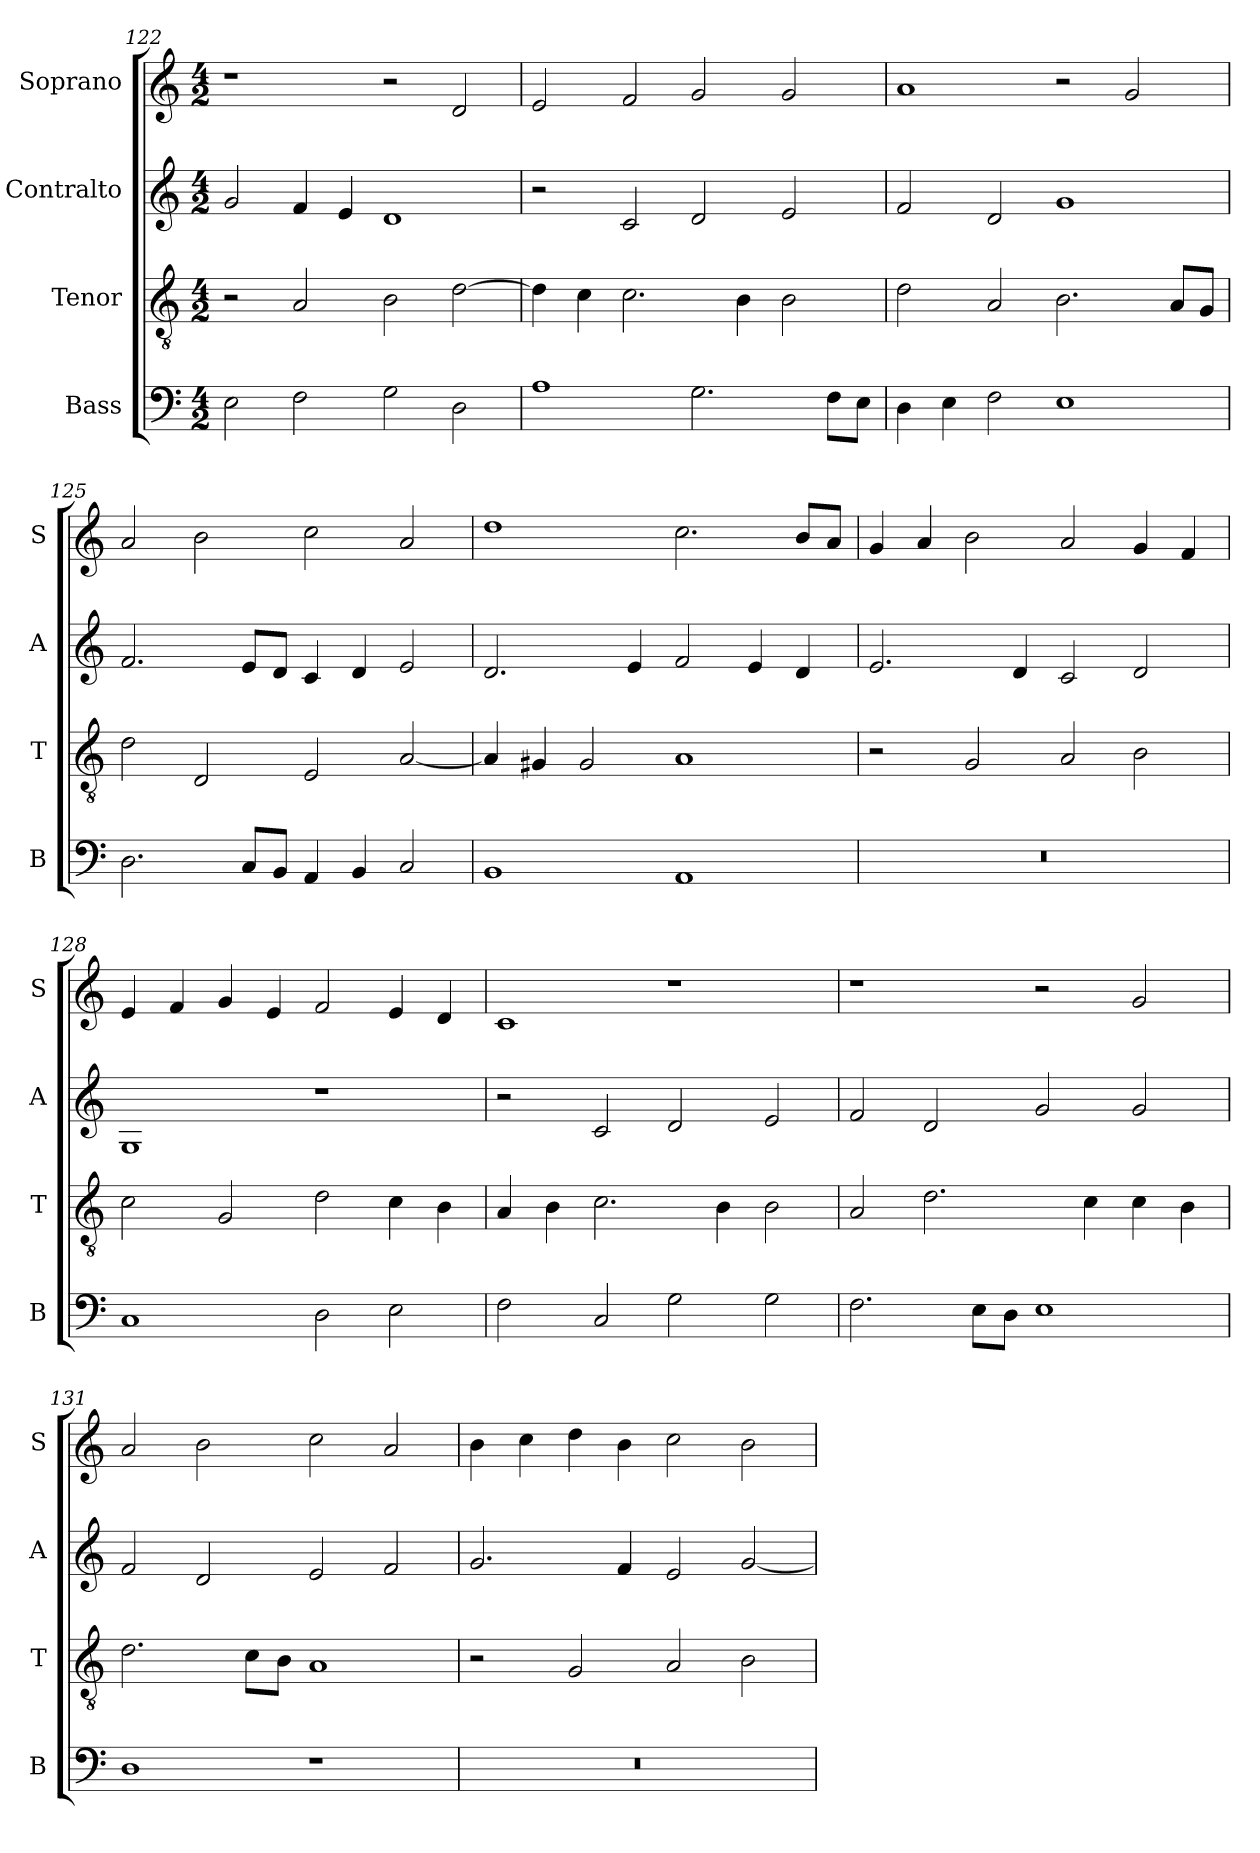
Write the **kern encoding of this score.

**kern	**kern	**kern	**kern
*part4	*part3	*part2	*part1
*staff4	*staff3	*staff2	*staff1
*I"Bass	*I"Tenor	*I"Contralto	*I"Soprano
*I'B	*I'T	*I'A	*I'S
*clefF4	*clefGv2	*clefG2	*clefG2
*k[]	*k[]	*k[]	*k[]
*A:aeo	*A:aeo	*A:aeo	*A:aeo
*M4/2	*M4/2	*M4/2	*M4/2
=122	=122	=122	=122
2E	2r	2g	1r
2F	2A	4f	.
.	.	4e	.
2G	2B	1d	2r
2D	[2d	.	2d
=123	=123	=123	=123
1A	4d]	2r	2e
.	4c	.	.
.	2.c	2c	2f
2.G	.	2d	2g
.	4B	.	.
.	2B	2e	2g
8F\L	.	.	.
8E\J	.	.	.
=124	=124	=124	=124
4D	2d	2f	1a
4E	.	.	.
2F	2A	2d	.
1E	2.B	1g	2r
.	.	.	2g
.	8A/L	.	.
.	8G/J	.	.
=125	=125	=125	=125
2.D	2d	2.f	2a
.	2D	.	2b
8C/L	.	8e/L	.
8BB/J	.	8d/J	.
4AA	2E	4c	2cc
4BB	.	4d	.
2C	[2A	2e	2a
=126	=126	=126	=126
1BB	4A]	2.d	1dd
.	4G#X	.	.
.	2G#	.	.
.	.	4e	.
1AA	1A	2f	2.cc
.	.	4e	.
.	.	4d	8b/L
.	.	.	8a/J
=127	=127	=127	=127
0r	2r	2.e	4g
.	.	.	4a
.	2G	.	2b
.	.	4d	.
.	2A	2c	2a
.	2B	2d	4g
.	.	.	4f
=128	=128	=128	=128
1C	2c	1G	4e
.	.	.	4f
.	2G	.	4g
.	.	.	4e
2D	2d	1r	2f
2E	4c	.	4e
.	4B	.	4d
=129	=129	=129	=129
2F	4A	2r	1c
.	4B	.	.
2C	2.c	2c	.
2G	.	2d	1r
.	4B	.	.
2G	2B	2e	.
=130	=130	=130	=130
2.F	2A	2f	1r
.	2.d	2d	.
8E\L	.	.	.
8D\J	.	.	.
1E	.	2g	2r
.	4c	.	.
.	4c	2g	2g
.	4B	.	.
=131	=131	=131	=131
1D	2.d	2f	2a
.	.	2d	2b
.	8c\L	.	.
.	8B\J	.	.
1r	1A	2e	2cc
.	.	2f	2a
=132	=132	=132	=132
0r	2r	2.g	4b
.	.	.	4cc
.	2G	.	4dd
.	.	4f	4b
.	2A	2e	2cc
.	2B	[2g	2b
=	=	=	=
*-	*-	*-	*-
